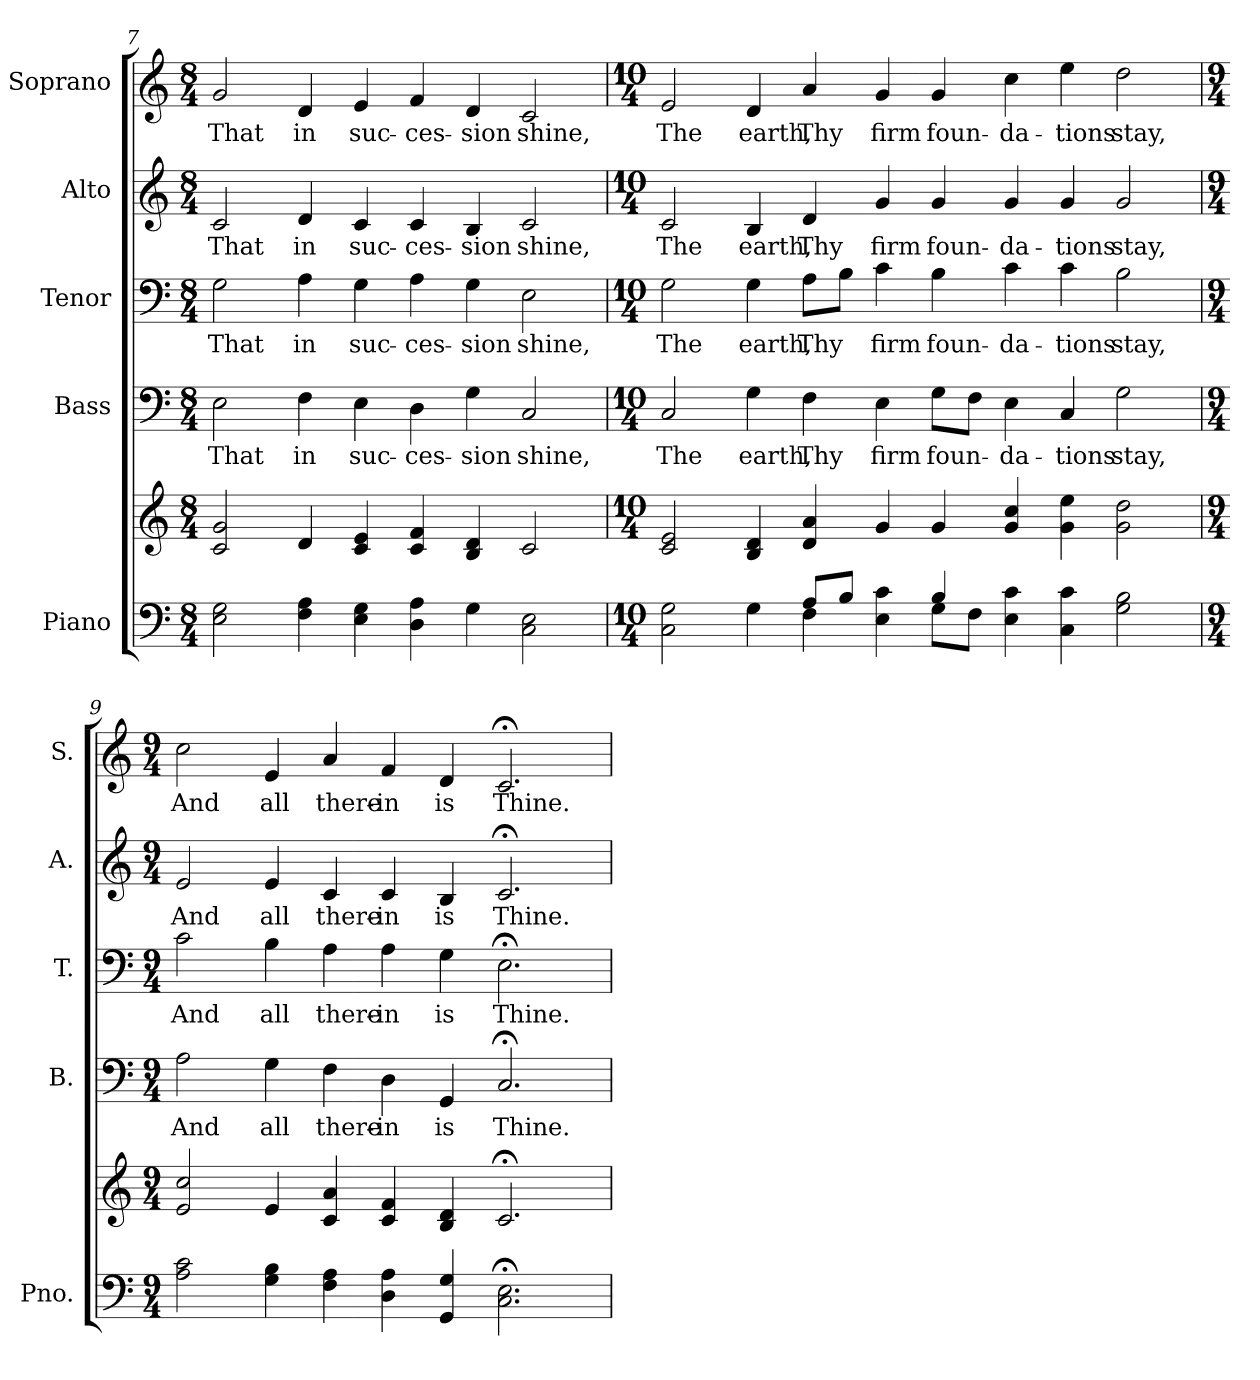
**kern	**kern	**kern	**text	**kern	**text	**kern	**text	**kern	**text
*part5	*part5	*part4	*part4	*part3	*part3	*part2	*part2	*part1	*part1
*staff6	*staff5	*staff4	*staff4	*staff3	*staff3	*staff2	*staff2	*staff1	*staff1
*I"Piano	*	*I"Bass	*	*I"Tenor	*	*I"Alto	*	*I"Soprano	*
*I'Pno.	*	*I'B.	*	*I'T.	*	*I'A.	*	*I'S.	*
!!LO:LB:g=z
*clefF4	*clefG2	*clefF4	*	*clefF4	*	*clefG2	*	*clefG2	*
*k[]	*k[]	*k[]	*	*k[]	*	*k[]	*	*k[]	*
*C:	*C:	*C:	*	*C:	*	*C:	*	*C:	*
*M8/4	*M8/4	*M8/4	*	*M8/4	*	*M8/4	*	*M8/4	*
=7	=7	=7	=7	=7	=7	=7	=7	=7	=7
!	!	!	!LO:LY:b:color=#000000	!	!	!	!	!	!
!	!	!	!	!	!LO:LY:b:color=#000000	!	!	!	!
!	!	!	!	!	!	!	!LO:LY:b:color=#000000	!	!
!	!	!	!	!	!	!	!	!	!LO:LY:b:color=#000000
2Ei\ 2Gi	2ci/ 2gi	2Ei\	That	2Gi\	That	2ci/	That	2gi/	That
!	!	!	!LO:LY:b:color=#000000	!	!	!	!	!	!
!	!	!	!	!	!LO:LY:b:color=#000000	!	!	!	!
!	!	!	!	!	!	!	!LO:LY:b:color=#000000	!	!
!	!	!	!	!	!	!	!	!	!LO:LY:b:color=#000000
4Fi\ 4Ai	4di/	4Fi\	in	4Ai\	in	4di/	in	4di/	in
!	!	!	!LO:LY:b:color=#000000	!	!	!	!	!	!
!	!	!	!	!	!LO:LY:b:color=#000000	!	!	!	!
!	!	!	!	!	!	!	!LO:LY:b:color=#000000	!	!
!	!	!	!	!	!	!	!	!	!LO:LY:b:color=#000000
4Ei\ 4Gi	4ci/ 4ei	4Ei\	suc-	4Gi\	suc-	4ci/	suc-	4ei/	suc-
!	!	!	!LO:LY:b:color=#000000	!	!	!	!	!	!
!	!	!	!	!	!LO:LY:b:color=#000000	!	!	!	!
!	!	!	!	!	!	!	!LO:LY:b:color=#000000	!	!
!	!	!	!	!	!	!	!	!	!LO:LY:b:color=#000000
4Di\ 4Ai	4ci/ 4fi	4Di\	-ces-	4Ai\	-ces-	4ci/	-ces-	4fi/	-ces-
!	!	!	!LO:LY:b:color=#000000	!	!	!	!	!	!
!	!	!	!	!	!LO:LY:b:color=#000000	!	!	!	!
!	!	!	!	!	!	!	!LO:LY:b:color=#000000	!	!
!	!	!	!	!	!	!	!	!	!LO:LY:b:color=#000000
4Gi\	4Bi/ 4di	4Gi\	-sion	4Gi\	-sion	4Bi/	-sion	4di/	-sion
!	!	!	!LO:LY:b:color=#000000	!	!	!	!	!	!
!	!	!	!	!	!LO:LY:b:color=#000000	!	!	!	!
!	!	!	!	!	!	!	!LO:LY:b:color=#000000	!	!
!	!	!	!	!	!	!	!	!	!LO:LY:b:color=#000000
2Ci\ 2Ei	2ci/	2Ci/	shine,	2Ei\	shine,	2ci/	shine,	2ci/	shine,
=8	=8	=8	=8	=8	=8	=8	=8	=8	=8
*M10/4	*M10/4	*M10/4	*	*M10/4	*	*M10/4	*	*M10/4	*
*^	*	*	*	*	*	*	*	*	*
!	!	!	!	!LO:LY:b:color=#000000	!	!	!	!	!	!
!	!	!	!	!	!	!LO:LY:b:color=#000000	!	!	!	!
!	!	!	!	!	!	!	!	!LO:LY:b:color=#000000	!	!
!	!	!	!	!	!	!	!	!	!	!LO:LY:b:color=#000000
2Ci\ 2Gi	2ryy	2ci/ 2ei	2Ci/	The	2Gi\	The	2ci/	The	2ei/	The
!	!	!	!	!LO:LY:b:color=#000000	!	!	!	!	!	!
!	!	!	!	!	!	!LO:LY:b:color=#000000	!	!	!	!
!	!	!	!	!	!	!	!	!LO:LY:b:color=#000000	!	!
!	!	!	!	!	!	!	!	!	!	!LO:LY:b:color=#000000
4Gi\	4ryy	4Bi/ 4di	4Gi\	earth,	4Gi\	earth,	4Bi/	earth,	4di/	earth,
!	!	!	!	!LO:LY:b:color=#000000	!	!	!	!	!	!
!	!	!	!	!	!	!LO:LY:b:color=#000000	!	!	!	!
!	!	!	!	!	!	!	!	!LO:LY:b:color=#000000	!	!
!	!	!	!	!	!	!	!	!	!	!LO:LY:b:color=#000000
8Ai/L	4Fi\	4di/ 4ai	4Fi\	Thy	8Ai\L	Thy	4di/	Thy	4ai/	Thy
8Bi/J	.	.	.	.	8Bi\J	.	.	.	.	.
!	!	!	!	!LO:LY:b:color=#000000	!	!	!	!	!	!
!	!	!	!	!	!	!LO:LY:b:color=#000000	!	!	!	!
!	!	!	!	!	!	!	!	!LO:LY:b:color=#000000	!	!
!	!	!	!	!	!	!	!	!	!	!LO:LY:b:color=#000000
4Ei\ 4ci	4ryy	4gi/	4Ei\	firm	4ci\	firm	4gi/	firm	4gi/	firm
!	!	!	!	!LO:LY:b:color=#000000	!	!	!	!	!	!
!	!	!	!	!	!	!LO:LY:b:color=#000000	!	!	!	!
!	!	!	!	!	!	!	!	!LO:LY:b:color=#000000	!	!
!	!	!	!	!	!	!	!	!	!	!LO:LY:b:color=#000000
4Bi/	8Gi\L	4gi/	8Gi\L	foun-	4Bi\	foun-	4gi/	foun-	4gi/	foun-
.	8Fi\J	.	8Fi\J	.	.	.	.	.	.	.
!	!	!	!	!LO:LY:b:color=#000000	!	!	!	!	!	!
!	!	!	!	!	!	!LO:LY:b:color=#000000	!	!	!	!
!	!	!	!	!	!	!	!	!LO:LY:b:color=#000000	!	!
!	!	!	!	!	!	!	!	!	!	!LO:LY:b:color=#000000
4Ei\ 4ci	2ryy	4gi/ 4cci	4Ei\	-da-	4ci\	-da-	4gi/	-da-	4cci\	-da-
!	!	!	!	!LO:LY:b:color=#000000	!	!	!	!	!	!
!	!	!	!	!	!	!LO:LY:b:color=#000000	!	!	!	!
!	!	!	!	!	!	!	!	!LO:LY:b:color=#000000	!	!
!	!	!	!	!	!	!	!	!	!	!LO:LY:b:color=#000000
4Ci\ 4ci	.	4gi\ 4eei	4Ci/	-tions	4ci\	-tions	4gi/	-tions	4eei\	-tions
!	!	!	!	!LO:LY:b:color=#000000	!	!	!	!	!	!
!	!	!	!	!	!	!LO:LY:b:color=#000000	!	!	!	!
!	!	!	!	!	!	!	!	!LO:LY:b:color=#000000	!	!
!	!	!	!	!	!	!	!	!	!	!LO:LY:b:color=#000000
2Gi\ 2Bi	2ryy	2gi\ 2ddi	2Gi\	stay,	2Bi\	stay,	2gi/	stay,	2ddi\	stay,
*v	*v	*	*	*	*	*	*	*	*	*
!!LO:PB:g=z
=9	=9	=9	=9	=9	=9	=9	=9	=9	=9
*M9/4	*M9/4	*M9/4	*	*M9/4	*	*M9/4	*	*M9/4	*
*^	*	*	*	*	*	*	*	*	*
!	!	!	!	!LO:LY:b:color=#000000	!	!	!	!	!	!
*v	*v	*	*	*	*	*	*	*	*	*
*^	*	*	*	*	*	*	*	*	*
!	!	!	!	!	!	!LO:LY:b:color=#000000	!	!	!	!
*v	*v	*	*	*	*	*	*	*	*	*
*^	*	*	*	*	*	*	*	*	*
!	!	!	!	!	!	!	!	!LO:LY:b:color=#000000	!	!
*v	*v	*	*	*	*	*	*	*	*	*
*^	*	*	*	*	*	*	*	*	*
!	!	!	!	!	!	!	!	!	!	!LO:LY:b:color=#000000
*v	*v	*	*	*	*	*	*	*	*	*
2Ai\ 2ci	2ei/ 2cci	2Ai\	And	2ci\	And	2ei/	And	2cci\	And
!	!	!	!LO:LY:b:color=#000000	!	!	!	!	!	!
!	!	!	!	!	!LO:LY:b:color=#000000	!	!	!	!
!	!	!	!	!	!	!	!LO:LY:b:color=#000000	!	!
!	!	!	!	!	!	!	!	!	!LO:LY:b:color=#000000
4Gi\ 4Bi	4ei/	4Gi\	all	4Bi\	all	4ei/	all	4ei/	all
!	!	!	!LO:LY:b:color=#000000	!	!	!	!	!	!
!	!	!	!	!	!LO:LY:b:color=#000000	!	!	!	!
!	!	!	!	!	!	!	!LO:LY:b:color=#000000	!	!
!	!	!	!	!	!	!	!	!	!LO:LY:b:color=#000000
4Fi\ 4Ai	4ci/ 4ai	4Fi\	there-	4Ai\	there-	4ci/	there-	4ai/	there-
!	!	!	!LO:LY:b:color=#000000	!	!	!	!	!	!
!	!	!	!	!	!LO:LY:b:color=#000000	!	!	!	!
!	!	!	!	!	!	!	!LO:LY:b:color=#000000	!	!
!	!	!	!	!	!	!	!	!	!LO:LY:b:color=#000000
4Di\ 4Ai	4ci/ 4fi	4Di\	-in	4Ai\	-in	4ci/	-in	4fi/	-in
!	!	!	!LO:LY:b:color=#000000	!	!	!	!	!	!
!	!	!	!	!	!LO:LY:b:color=#000000	!	!	!	!
!	!	!	!	!	!	!	!LO:LY:b:color=#000000	!	!
!	!	!	!	!	!	!	!	!	!LO:LY:b:color=#000000
4GGi/ 4Gi	4Bi/ 4di	4GGi/	is	4Gi\	is	4Bi/	is	4di/	is
!	!	!	!LO:LY:b:color=#000000	!	!	!	!	!	!
!	!	!	!	!	!LO:LY:b:color=#000000	!	!	!	!
!	!	!	!	!	!	!	!LO:LY:b:color=#000000	!	!
!	!	!	!	!	!	!	!	!	!LO:LY:b:color=#000000
2.Ci\; 2.Ei;	2.c;i/	2.C;i/	Thine.	2.E;i\	Thine.	2.c;i/	Thine.	2.c;i/	Thine.
=	=	=	=	=	=	=	=	=	=
*-	*-	*-	*-	*-	*-	*-	*-	*-	*-
